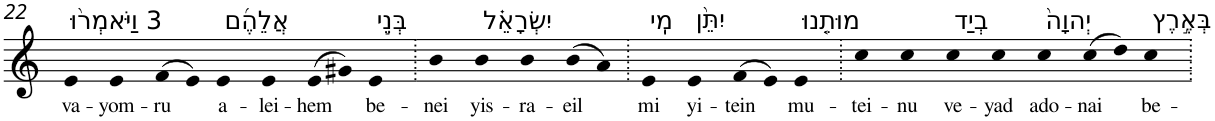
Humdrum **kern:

**kern	**text
*part1	*part1
*staff1	*staff1
*I"Piano	*
*I'Pno	*
!!LO:PB:g=z
*clefG2	*
*k[]	*
=22	=22
!LO:TX:a:t=3 וַיֹּאמְר֨וּ	!
!	!LO:LY:b
4e	va-
!	!LO:LY:b
4e	-yom-
!	!LO:LY:b
(>8f	-ru
8e)	.
!LO:TX:a:t=אֲלֵהֶ֜ם	!
!	!LO:LY:b
4e	a-
!	!LO:LY:b
4e	-lei-
!	!LO:LY:b
(>8e	-hem
8g#X)	.
!LO:TX:a:t=בְּנֵ֣י	!
!	!LO:LY:b
4e	be-
=23.	=23.
!	!LO:LY:b
4b	-nei
!LO:TX:a:t=יִשְׂרָאֵ֗ל	!
!	!LO:LY:b
4b	yis-
!	!LO:LY:b
4b	-ra-
!	!LO:LY:b
(>8b	-eil
8a)	.
=24.	=24.
!LO:TX:a:t=מִֽי	!
!	!LO:LY:b
4e	mi
!LO:TX:a:t=יִתֵּ֨ן	!
!	!LO:LY:b
4e	yi-
!	!LO:LY:b
(>8f	-tein
8e)	.
!LO:TX:a:t=מוּתֵ֤נוּ	!
!	!LO:LY:b
4e	mu-
=25.	=25.
!	!LO:LY:b
4cc	-tei-
!	!LO:LY:b
4cc	-nu
!LO:TX:a:t=בְיַד	!
!	!LO:LY:b
4cc	ve-
!	!LO:LY:b
4cc	-yad
!LO:TX:a:t=יְהוָה֙	!
!	!LO:LY:b
4cc	ado-
!	!LO:LY:b
(>8cc	-nai
8dd)	.
!LO:TX:a:t=בְּאֶ֣רֶץ	!
!	!LO:LY:b
4cc	be-
=.	=.
*-	*-
